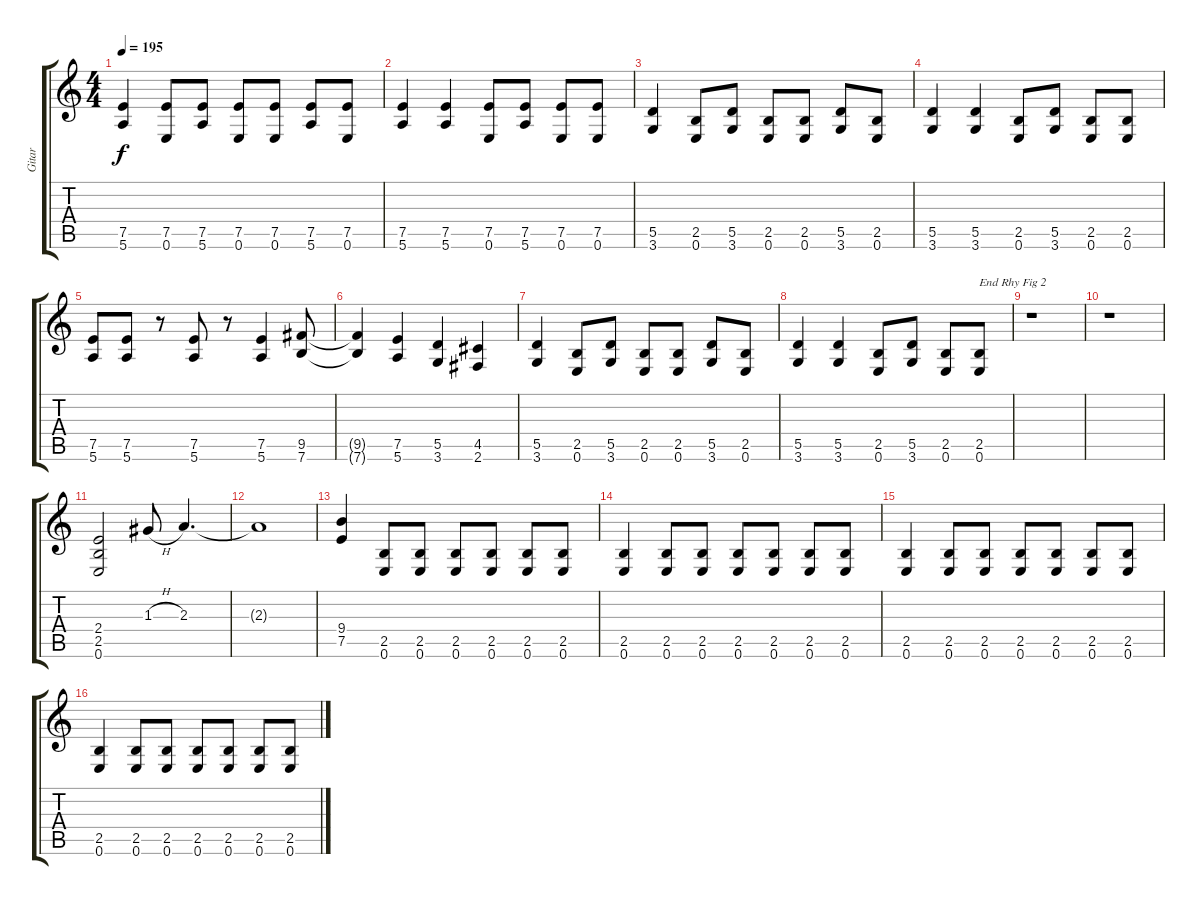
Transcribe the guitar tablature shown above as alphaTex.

\track ("Gitar " "Gitar ") {instrument overdrivenguitar}
\staff {score tabs}
\tuning (E4 B3 G3 D3 A2 E2) {hide}
\ts (4 4)
\tempo 195
\clef g2
\ks c
(7.5 5.6).4{dy f} (7.5 0.6).8 (7.5 5.6).8 (7.5 0.6).8 (7.5 0.6).8 (7.5 5.6).8 (7.5 0.6).8 |
(7.5 5.6).4 (7.5 5.6).4 (7.5 0.6).8 (7.5 5.6).8 (7.5 0.6).8 (7.5 0.6).8 |
(5.5 3.6).4 (2.5 0.6).8 (5.5 3.6).8 (2.5 0.6).8 (2.5 0.6).8 (5.5 3.6).8 (2.5 0.6).8 |
(5.5 3.6).4 (5.5 3.6).4 (2.5 0.6).8 (5.5 3.6).8 (2.5 0.6).8 (2.5 0.6).8 |
(7.5 5.6).8 (7.5 5.6).8 r.8 (7.5 5.6).8 r.8 (7.5 5.6).4 (9.5 7.6).8 |
(9.5{t} 7.6{t}).4 (7.5 5.6).4 (5.5 3.6).4 (4.5 2.6).4 |
(5.5 3.6).4 (2.5 0.6).8 (5.5 3.6).8 (2.5 0.6).8 (2.5 0.6).8 (5.5 3.6).8 (2.5 0.6).8 |
(5.5 3.6).4 (5.5 3.6).4 (2.5 0.6).8 (5.5 3.6).8 (2.5 0.6).8 (2.5 0.6).8{txt "End Rhy Fig 2"} |
r.1 |
r.1 |
(2.4 2.5 0.6).2 1.3{h}.8 2.3.4{d} |
2.3{t}.1 |
(9.4 7.5).4 (2.5 0.6).8 (2.5 0.6).8 (2.5 0.6).8 (2.5 0.6).8 (2.5 0.6).8 (2.5 0.6).8 |
(2.5 0.6).4 (2.5 0.6).8 (2.5 0.6).8 (2.5 0.6).8 (2.5 0.6).8 (2.5 0.6).8 (2.5 0.6).8 |
(2.5 0.6).4 (2.5 0.6).8 (2.5 0.6).8 (2.5 0.6).8 (2.5 0.6).8 (2.5 0.6).8 (2.5 0.6).8 |
(2.5 0.6).4 (2.5 0.6).8 (2.5 0.6).8 (2.5 0.6).8 (2.5 0.6).8 (2.5 0.6).8 (2.5 0.6).8
